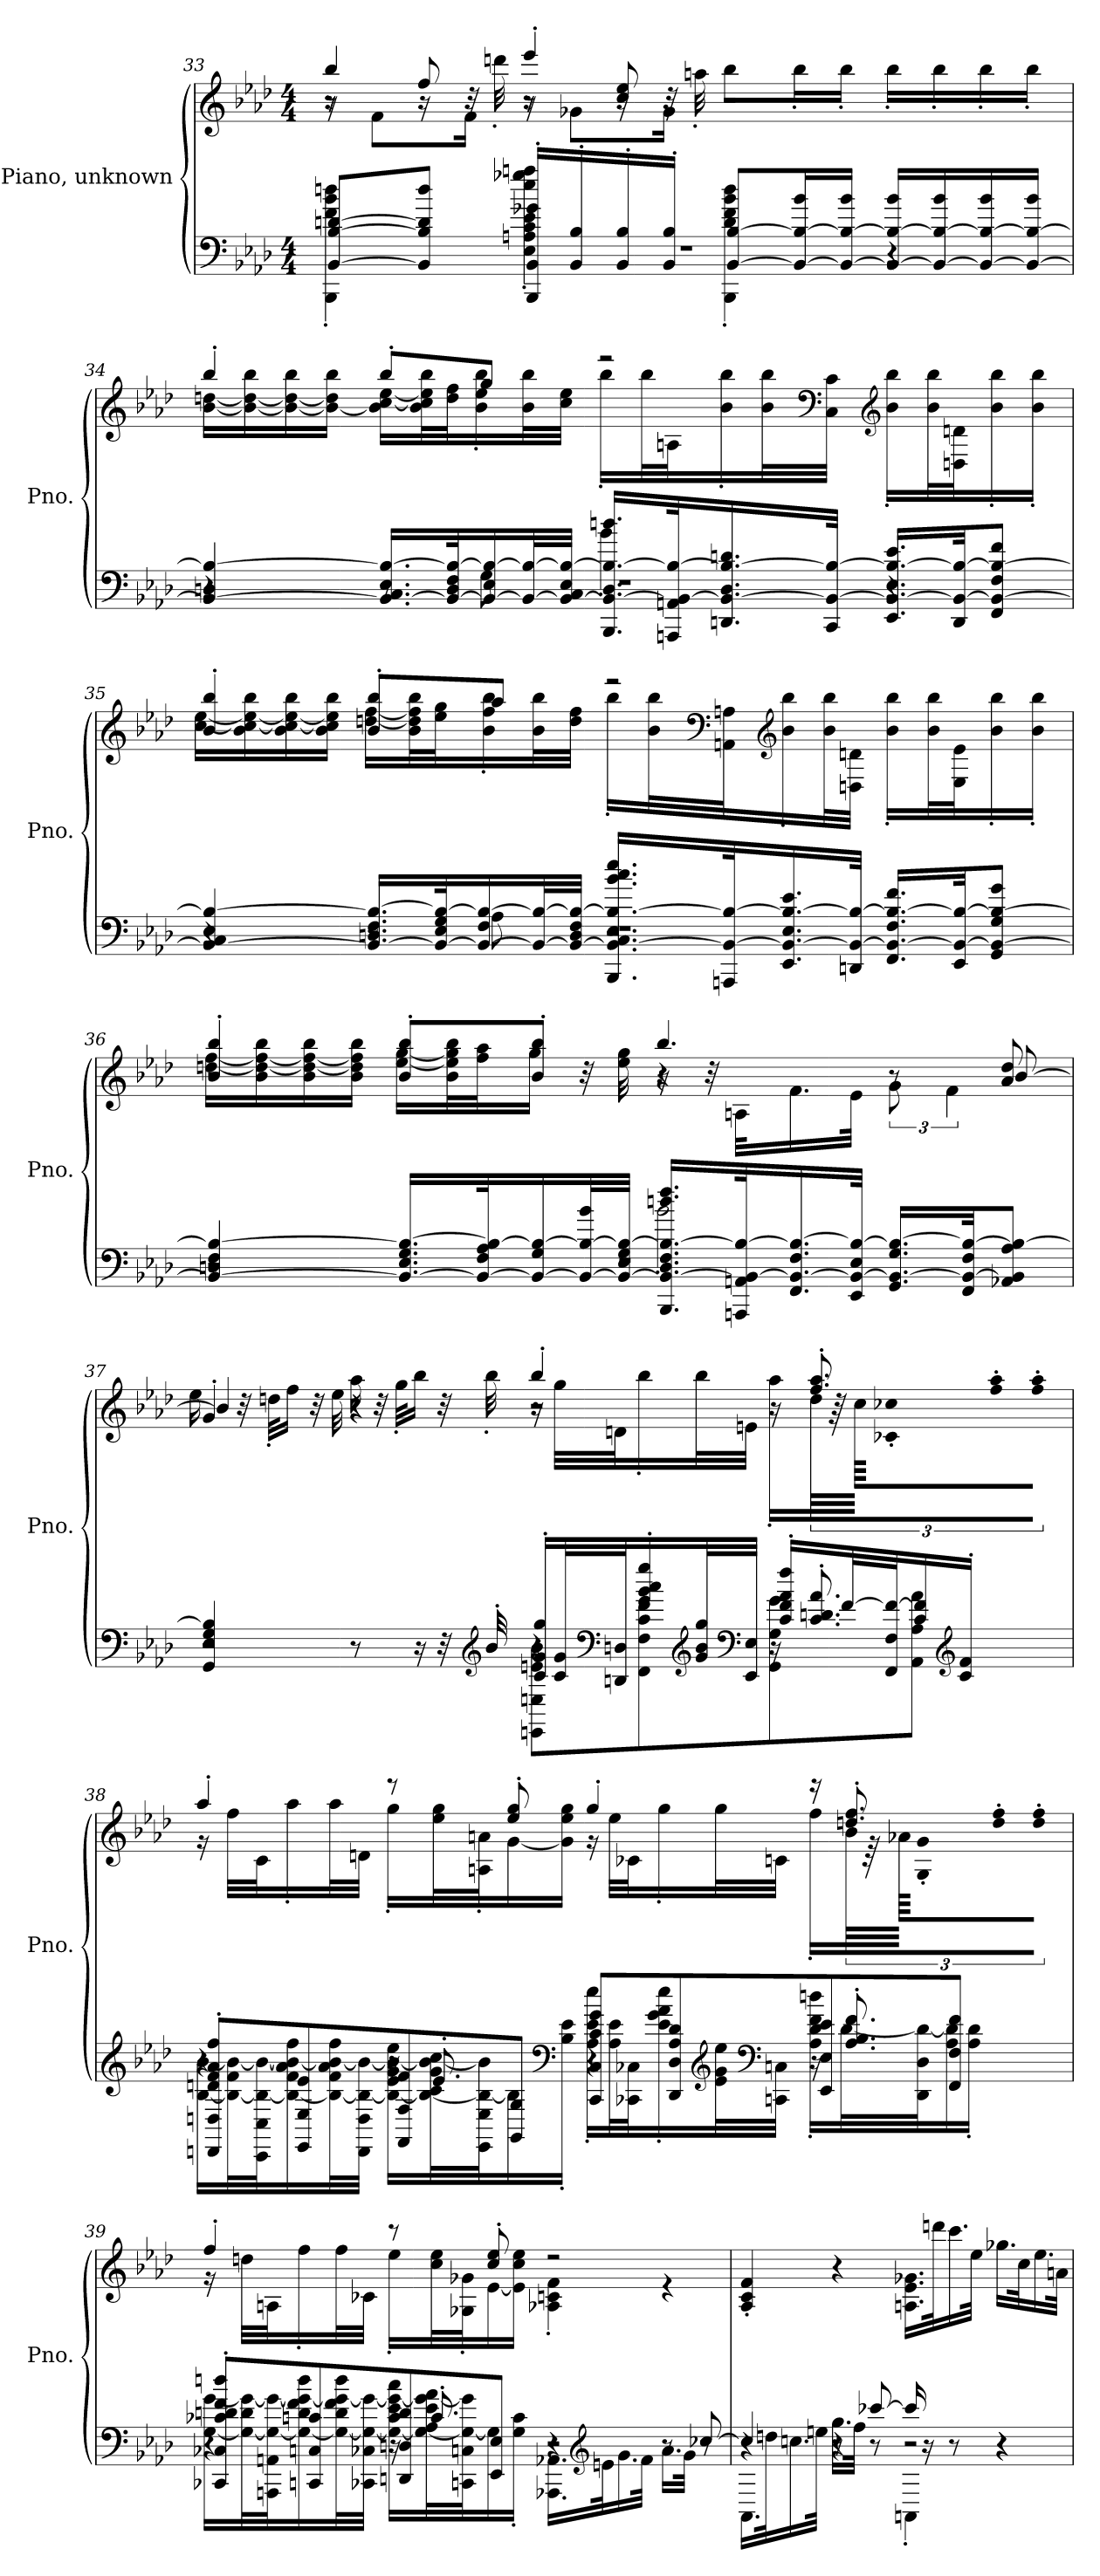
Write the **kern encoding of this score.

**kern	**kern
*part1	*part1
*staff2	*staff1
*I"Piano, unknown	*
*I'Pno.	*
!!LO:LB:g=z
*clefF4	*clefG2
*k[b-e-a-d-]	*k[b-e-a-d-]
*M4/4	*M4/4
=33	=33
*^	*^
*	*^	*	*^
*	*	*	*	*	*^
1r	4BBB-\' 4f\' 4b-\' 4ddn\'	[8BB-/ [8B-/ [8dn/L	4bb-/	8r	8r	16r
.	.	.	.	.	.	8f\L
.	.	8BB-/] 8B-/] 8d/] 8dd/J	.	16r	8ff/	.
.	.	.	.	32r	.	16f\Jk
.	.	.	.	32dddn'\	.	.
.	4E-\' 4An\' 4c\' 4e-\' 4ee-\' 4gg-X\' 4aan\'	16BBB-/' 16BB-/' 16g-X/'LL	4eee-'/	8r	8r	16r
.	.	16BB-/' 16B-/'	.	.	.	8g-X\L
.	.	16BB-/' 16B-/'	.	16r	8cc/ 8ee-/	.
.	.	16BB-/' 16B-/'JJ	.	32r	.	16g-\Jk
.	.	.	.	32aan'\	.	.
.	4BBB-\' 4d\' 4f\' 4b-\' 4dd\'	[8BB-/ [8B-/L	2r	8bb-\L	2r	2r
.	.	16BB-/_ 16B-/_ 16b-/L	.	16bb-'\L	.	.
.	.	16BB-/_ 16B-/_ 16b-/JJ	.	16bb-'\JJ	.	.
.	4r	16BB-/_ 16B-/_ 16b-/LL	.	16bb-'\LL	.	.
.	.	16BB-/_ 16B-/_ 16b-/	.	16bb-'\	.	.
.	.	16BB-/_ 16B-/_ 16b-/	.	16bb-'\	.	.
.	.	16BB-/_ 16B-/_ 16b-/JJ	.	16bb-'\JJ	.	.
*	*	*	*	*v	*v	*v
!!LO:LB:g=z
=34	=34	=34	=34	=34
1r	4r	4BB-/_ 4Dn/ 4B-/_	4bb-'/	[16b-\ [16ddn\LL
.	.	.	.	16b-\_ 16dd\_ 16bb-\
.	.	.	.	16b-\_ 16dd\_ 16bb-\
.	.	.	.	16b-\_ 16dd\] 16bb-\JJ
.	8r	16.BB-/_ 16.C/ 16.E-/ 16.B-/_LL	8bb-'/L	16b-\] [16cc\ [16ee-\LL
.	.	.	.	32b-\ 32cc\] 32ee-\] 32bb-\L
.	.	32BB-/_ 32D/ 32F/ 32B-/_K	.	32dd\ 32ff\J
.	8G\	16BB-/_ 16E-/ 16B-/_	8gg/J	16b-\' 16ee-\' 16bb-\'
.	.	32BB-/_ 32B-/_L	.	32b-\ 32bb-\L
.	.	32BB-/_ 32C/ 32E-/ 32B-/_JJJ	.	32cc\ 32ee-\JJJ
.	4b-'\	16.BBB-/ 16.BB-/_ 16.D/ 16.B-/_ 16.ddn/LL	2r	16bb-'\LL
.	.	.	.	32bb-\L
.	.	32AAAn/ 32AAn/ 32BB-/_ 32B-/_K	.	32An\J
.	.	16.DDn/ 16.BB-/_ 16.D/ 16.B-/_ 16.dn/	.	16b-\' 16bb-\'
.	.	.	.	32b-\ 32bb-\L
*	*	*	*clefF4	*
.	.	32CC/ 32BB-/_ 32B-/_JJk	.	32C\ 32c\JJJ
*	*	*	*clefG2	*
.	4r	16.EE-/ 16.BB-/_ 16.E-/ 16.B-/_ 16.e-/LL	.	16b-\' 16bb-\'LL
.	.	.	.	32b-\ 32bb-\L
.	.	32DD/ 32BB-/_ 32B-/_JK	.	32Dn\ 32dn\J
.	.	8FF/ 8BB-/_ 8F/ 8B-/_ 8f/J	.	16b-\' 16bb-\'
.	.	.	.	16b-\' 16bb-\'JJ
!!LO:LB:g=z	!!
=35	=35	=35	=35	=35
1r	4r	4BB-/_ 4C/ 4E-/ 4B-/_	4b-/' 4bb-/'	[16cc\ [16ee-\LL
.	.	.	.	16b-\ 16cc\_ 16ee-\_ 16bb-\
.	.	.	.	16b-\ 16cc\_ 16ee-\_ 16bb-\
.	.	.	.	16b-\ 16cc\] 16ee-\] 16bb-\JJ
.	8r	16.BB-/_ 16.Dn/ 16.F/ 16.B-/_LL	8b-/' 8bb-/'L	[16ddn\ [16ff\LL
.	.	.	.	32b-\ 32dd\] 32ff\] 32bb-\L
.	.	32BB-/_ 32E-/ 32G/ 32B-/_K	.	32ee-\ 32gg\J
.	8A-\	16BB-/_ 16F/ 16B-/_	8aa-/J	16b-\' 16ff\' 16bb-\'
.	.	32BB-/_ 32B-/_L	.	32b-\ 32bb-\L
.	.	32BB-/_ 32D/ 32F/ 32B-/_JJJ	.	32dd\ 32ff\JJJ
.	2r	16.BBB-/ 16.BB-/_ 16.C/ 16.E-/ 16.B-/_ 16.b-/ 16.cc/ 16.ee-/LL	2r	16bb-'\LL
.	.	.	.	32b-\ 32bb-\L
*	*	*	*clefF4	*
.	.	32AAAn/ 32BB-/_ 32B-/_K	.	32AAn\ 32An\J
*	*	*	*clefG2	*
.	.	16.EE-/ 16.BB-/_ 16.E-/ 16.B-/_ 16.e-/	.	16b-\' 16bb-\'
.	.	.	.	32b-\ 32bb-\L
.	.	32DDn/ 32BB-/_ 32B-/_JJk	.	32Dn\ 32dn\JJJ
.	.	16.FF/ 16.BB-/_ 16.F/ 16.B-/_ 16.f/LL	.	16b-\' 16bb-\'LL
.	.	.	.	32b-\ 32bb-\L
.	.	32EE-/ 32BB-/_ 32B-/_JK	.	32E-\ 32e-\J
.	.	8GG/ 8BB-/_ 8G/ 8B-/_ 8g/J	.	16b-\' 16bb-\'
.	.	.	.	16b-\' 16bb-\'JJ
!!LO:LB:g=z
=36	=36	=36	=36	=36
*	*	*	*	*^
1r	2r	4BB-/_ 4Dn/ 4F/ 4B-/_	4b-/' 4bb-/'	[16ddn\ [16ff\LL	2r
.	.	.	.	16b-\ 16dd\_ 16ff\_ 16bb-\	.
.	.	.	.	16b-\ 16dd\_ 16ff\_ 16bb-\	.
.	.	.	.	16b-\ 16dd\] 16ff\] 16bb-\JJ	.
.	.	16.BB-/_ 16.E-/ 16.G/ 16.B-/_LL	8b-/' 8bb-/'L	[16ee-\ [16gg\LL	.
.	.	.	.	32b-\ 32ee-\] 32gg\] 32bb-\L	.
.	.	32BB-/_ 32F/ 32A-/ 32B-/_K	.	32ff\ 32aa-\J	.
.	.	16BB-/_ 16G/ 16B-/_	8b-/' 8bb-/'J	16gg\JJ	.
.	.	32BB-/_ 32B-/_ 32b-/L	.	32r	.
.	.	32BB-/_ 32E-/ 32G/ 32B-/_JJJ	.	32ee-\ 32gg\	.
.	2b-'\	16.BBB-/ 16.BB-/_ 16.D/ 16.F/ 16.B-/_ 16.ddn/ 16.ff/LL	4.bb-/	16r	4r
.	.	.	.	32r	.
.	.	32AAAn/ 32AAn/ 32BB-/_ 32B-/_K	.	32An\KLL	.
.	.	16.FF/ 16.BB-/_ 16.F/ 16.B-/_	.	16.f\	.
.	.	32EE-/ 32BB-/_ 32E-/ 32B-/_JJk	.	32e-\JJk	.
.	.	16.GG/ 16.BB-/_ 16.G/ 16.B-/_LL	.	12g\	8r
.	.	.	.	6f\	.
.	.	32FF/ 32BB-/_ 32F/ 32B-/_JK	.	.	.
.	.	8AA-X/ 8BB-/] 8A-/ 8B-/_J	8a-/ 8dd/	.	[8b-/
!!LO:PB:g=z	!!	!!
=37	=37	=37	=37	=37	=37
2r	2r	4GG/ 4E-/ 4G/ 4B-/]	4g'/	16ee-\	4b-/]
.	.	.	.	32r	.
.	.	.	.	32ddn'\KLL	.
.	.	.	.	16ff\JJ	.
.	.	.	.	32r	.
.	.	.	.	32ee-\	.
.	.	8r	4r	16aa-\	4r
.	.	.	.	32r	.
.	.	.	.	32gg'\KLL	.
.	.	16r	.	16bb-\JJ	.
.	.	32r	.	32r	.
*clefG2	*	*	*	*	*
.	.	32b-'/	.	32bb-'\	.
4r	8EEn\ 8En\ 8en\ 8b-\L	16c/' 16g/' 16gg/'LL	4bb-'/	16r	2r
.	.	32c/ 32g/L	.	32gg\LLL	.
*clefF4	*	*	*	*	*
.	.	32DDn/ 32Dn/J	.	32dn\J	.
.	8FF\ 8F\ 8c\ 8f\	16g/' 16b-/' 16cc/' 16gg/'	.	16bb-'\	.
*clefG2	*	*	*	*	*
.	.	32g/ 32b-/ 32gg/L	.	32bb-\L	.
*clefF4	*	*	*	*	*
.	.	32EE/ 32E/JJJ	.	32en\JJJ	.
16r	8GG\ 8G\ 8g\	16c/' 16f/' 16a-/' 16ff/'LL	16r	16aa-'\LL	.
8.c/' 8.dn/' 8.a-/'	.	[32f/L	8.ff/' 8.aa-/'	96dd\JJkk	.
.	.	.	.	96r	.
.	.	.	.	96cc\KLLL	.
.	.	32FF/ 32F/ 32f/_J	.	32c-X\' 32cc-X\'J	.
.	8AA-\ 8A-\ 8a-\J	16c/ 16f/]	.	16ff\' 16aa-\'	.
*clefG2	*	*	*	*	*
.	.	16c/' 16f/'JJ	.	16ff\' 16aa-\'JJ	.
*	*	*	*	*v	*v
!!LO:LB:g=z
=38	=38	=38	=38	=38
4r	[16B-\ [16b-\LL	8DDn/' 8Dn/' 8dn/' 8f/' 8a-/' 8ff/'L	4aa-'/	16r
.	32B-\_ 32f\ 32b-\_L	.	.	32ff\LLL
.	32CC\ 32C\ 32B-\_ 32b-\_J	.	.	32c\J
.	16B-\_ 16f\ 16a-\ 16b-\_ 16ff\	8EE-/ 8E-/ 8e-/	.	16aa-'\
.	32B-\_ 32f\ 32a-\ 32b-\_ 32ff\L	.	.	32aa-\L
.	32DD\ 32D\ 32B-\_ 32b-\_JJJ	.	.	32dn\JJJ
16r	16B-\_ 16e-\ 16g\ 16b-\_ 16ee-\LL	8FF/ 8F/ 8f/	8r	16gg'\LL
8.e-'/	32B-\_ 32c\ 32g\ 32b-\_ 32cc\L	.	.	32ee-\ 32gg\L
.	32EE-\ 32E-\ 32B-\_ 32b-\]J	.	.	32An\' 32an\'J
.	16B-\]	8GG/ 8G/J	8ee-/' 8gg/'	[16g\
*clefF4	*	*	*	*
.	16B-\' 16e-\'JJ	.	.	16g\] 16ee-\ 16gg\JJ
4r	16A-\' 16e-\' 16ee-\'LL	8CC/ 8C/ 8c/ 8g/L	4gg'/	16r
.	32A-\ 32e-\L	.	.	32ee-\LLL
.	32CC-X\ 32C-X\J	.	.	32c-X\J
.	16e-\' 16g\' 16a-\' 16ee-\'	8DD/ 8D/ 8A-/ 8d/	.	16gg'\
*clefG2	*	*	*	*
.	32e-\ 32g\ 32ee-\L	.	.	32gg\L
*clefF4	*	*	*	*
.	32CCn\ 32Cn\JJJ	.	.	32cn\JJJ
16r	16A-\' 16d\' 16f\' 16ddn\'LL	8EE-/ 8E-/ 8e-/	16r	16ff'\LL
8.A-/' 8.B-/' 8.f/'	[32d\L	.	8.ddn/' 8.ff/'	96b-\JJkk
.	.	.	.	96r
.	.	.	.	96a-X\KLLL
.	32DD\ 32D\ 32d\_J	.	.	32G\' 32g\'J
.	16A-\ 16d\]	8FF/ 8F/ 8f/J	.	16dd\' 16ff\'
.	16A-\' 16d\'JJ	.	.	16dd\' 16ff\'JJ
!!LO:LB:g=z	!!
=39	=39	=39	=39	=39
4r	[16G\ [16g\LL	8CC-X/' 8C-X/' 8c-X/' 8dn/' 8f/' 8ddn/'L	4ff'/	16r
.	32G\_ 32d\ 32g\_L	.	.	32ddn\LLL
.	32AAAn\ 32AAn\ 32G\_ 32g\_J	.	.	32An\J
.	16G\_ 16d\ 16f\ 16g\_ 16dd\	8CCn/ 8Cn/ 8cn/	.	16ff'\
.	32G\_ 32d\ 32f\ 32g\_ 32dd\L	.	.	32ff\L
.	32CC-X\ 32C-X\ 32G\_ 32g\_JJJ	.	.	32c-X\JJJ
16r	16G\_ 16c\ 16e-\ 16g\_ 16cc\LL	8DDn/ 8Dn/ 8d/	8r	16ee-'\LL
8.c'/	32G\_ 32A-\ 32e-\ 32g\_ 32a-\L	.	.	32cc\ 32ee-\L
.	32CCn\ 32Cn\ 32G\_ 32g\]J	.	.	32G-X\' 32g-X\'J
.	16G\]	8EE-/ 8E-/J	8cc/' 8ee-/'	[16e-\
.	16G\' 16c\'JJ	.	.	16e-\] 16cc\ 16ee-\JJ
4r	16.AAA-X\ 16.AA-X\LL	2r	2r	4A-X\' 4cn\' 4f\'
*clefG2	*	*	*	*
.	32en\K	.	.	.
.	16.g\	.	.	.
.	32f\JJk	.	.	.
8r	16.a-\LL	.	.	4r
.	32g\JJk	.	.	.
[8cc-X/	8r	.	.	.
*	*	*	*v	*v
!!LO:LB:g=z
=40	=40	=40	=40
4cc-/]	16.AA-\LL	4r	4A-/' 4c/' 4f/'
.	32ddn\K	.	.
.	16.ccn\	.	.
.	32een\JJk	.	.
4r	16.gg\LL	8r	4r
.	32ff\JJk	.	.
.	8r	[8ccc-X/	.
2r	4AAn'\	16ccc-/]	16.An\ 16.e-\ 16.g-X\LL
.	.	16r	.
.	.	.	32dddn\K
.	.	8r	16.ccc\
.	.	.	32ee-\JJk
.	4r	4r	16.gg-X\LL
.	.	.	32cc\K
.	.	.	16.ee-\
.	.	.	32an\JJk
*v	*v	*v	*
=	=
*-	*-
